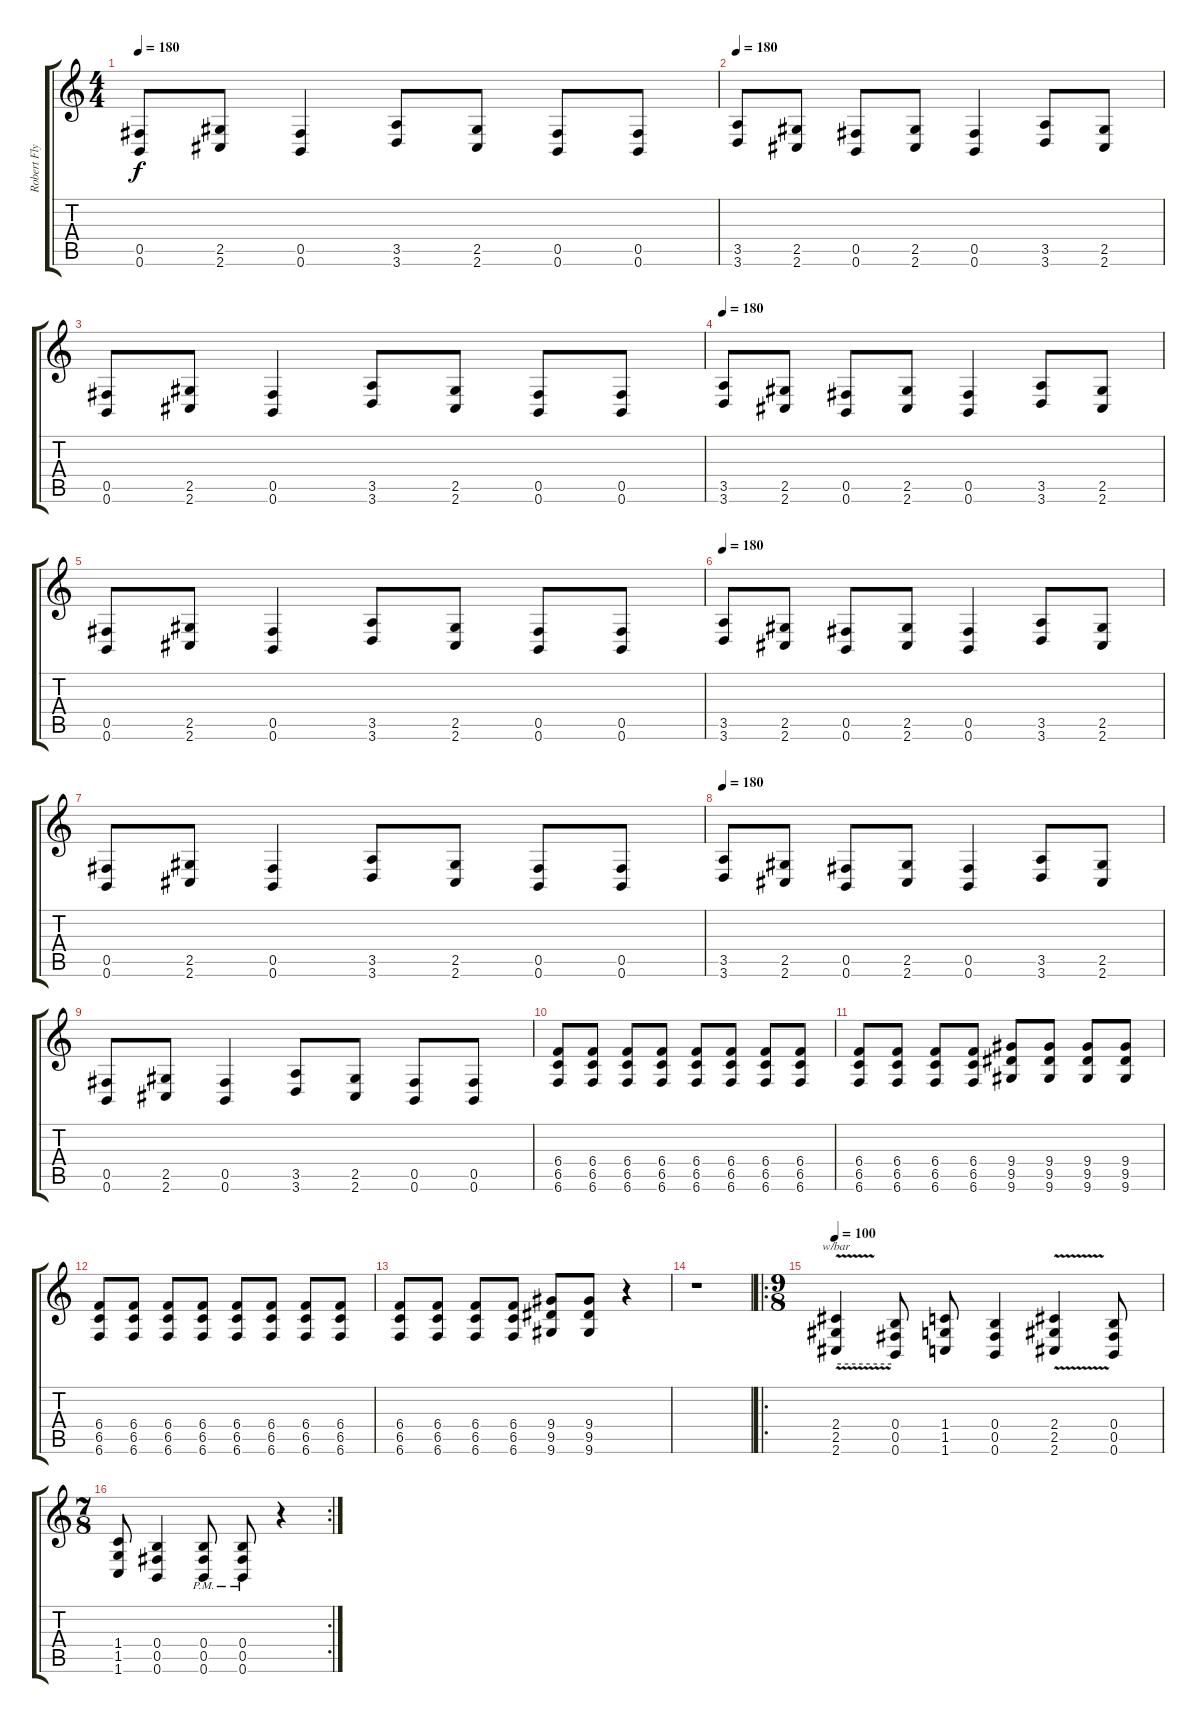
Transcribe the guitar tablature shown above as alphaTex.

\track ("Robert Flynn" "Robert Fly") {instrument distortionguitar}
\staff {score tabs}
\tuning (Db4 Ab3 E3 B2 Gb2 B1) {hide}
\ts (4 4)
\tempo 180
\clef g2
\ks c
(0.5 0.6).8{dy f} (2.5 2.6).8 (0.5 0.6).4 (3.5 3.6).8 (2.5 2.6).8 (0.5 0.6).8 (0.5 0.6).8 |
\tempo 180
(3.5 3.6).8 (2.5 2.6).8 (0.5 0.6).8 (2.5 2.6).8 (0.5 0.6).4 (3.5 3.6).8 (2.5 2.6).8 |
(0.5 0.6).8 (2.5 2.6).8 (0.5 0.6).4 (3.5 3.6).8 (2.5 2.6).8 (0.5 0.6).8 (0.5 0.6).8 |
\tempo 180
(3.5 3.6).8 (2.5 2.6).8 (0.5 0.6).8 (2.5 2.6).8 (0.5 0.6).4 (3.5 3.6).8 (2.5 2.6).8 |
(0.5 0.6).8 (2.5 2.6).8 (0.5 0.6).4 (3.5 3.6).8 (2.5 2.6).8 (0.5 0.6).8 (0.5 0.6).8 |
\tempo 180
(3.5 3.6).8 (2.5 2.6).8 (0.5 0.6).8 (2.5 2.6).8 (0.5 0.6).4 (3.5 3.6).8 (2.5 2.6).8 |
(0.5 0.6).8 (2.5 2.6).8 (0.5 0.6).4 (3.5 3.6).8 (2.5 2.6).8 (0.5 0.6).8 (0.5 0.6).8 |
\tempo 180
(3.5 3.6).8 (2.5 2.6).8 (0.5 0.6).8 (2.5 2.6).8 (0.5 0.6).4 (3.5 3.6).8 (2.5 2.6).8 |
(0.5 0.6).8 (2.5 2.6).8 (0.5 0.6).4 (3.5 3.6).8 (2.5 2.6).8 (0.5 0.6).8 (0.5 0.6).8 |
(6.4 6.5 6.6).8 (6.4 6.5 6.6).8 (6.4 6.5 6.6).8 (6.4 6.5 6.6).8 (6.4 6.5 6.6).8 (6.4 6.5 6.6).8 (6.4 6.5 6.6).8 (6.4 6.5 6.6).8 |
(6.4 6.5 6.6).8 (6.4 6.5 6.6).8 (6.4 6.5 6.6).8 (6.4 6.5 6.6).8 (9.4 9.5 9.6).8 (9.4 9.5 9.6).8 (9.4 9.5 9.6).8 (9.4 9.5 9.6).8 |
(6.4 6.5 6.6).8 (6.4 6.5 6.6).8 (6.4 6.5 6.6).8 (6.4 6.5 6.6).8 (6.4 6.5 6.6).8 (6.4 6.5 6.6).8 (6.4 6.5 6.6).8 (6.4 6.5 6.6).8 |
(6.4 6.5 6.6).8 (6.4 6.5 6.6).8 (6.4 6.5 6.6).8 (6.4 6.5 6.6).8 (9.4 9.5 9.6).8 (9.4 9.5 9.6).8 r.4 |
r.1 |
\ro
\ts (9 8)
\tempo 100
(2.4{v} 2.5{v} 2.6{v}).4{tbe (hold default 0 0 60 0)} (0.4 0.5 0.6).8 (1.4 1.5 1.6).8 (0.4 0.5 0.6).4 (2.4{v} 2.5{v} 2.6{v}).4 (0.4 0.5 0.6).8 |
\rc 2
\ts (7 8)
(1.4 1.5 1.6).8 (0.4 0.5 0.6).4 (0.4{pm} 0.5{pm} 0.6{pm}).8 (0.4{pm} 0.5 0.6).8 r.4
